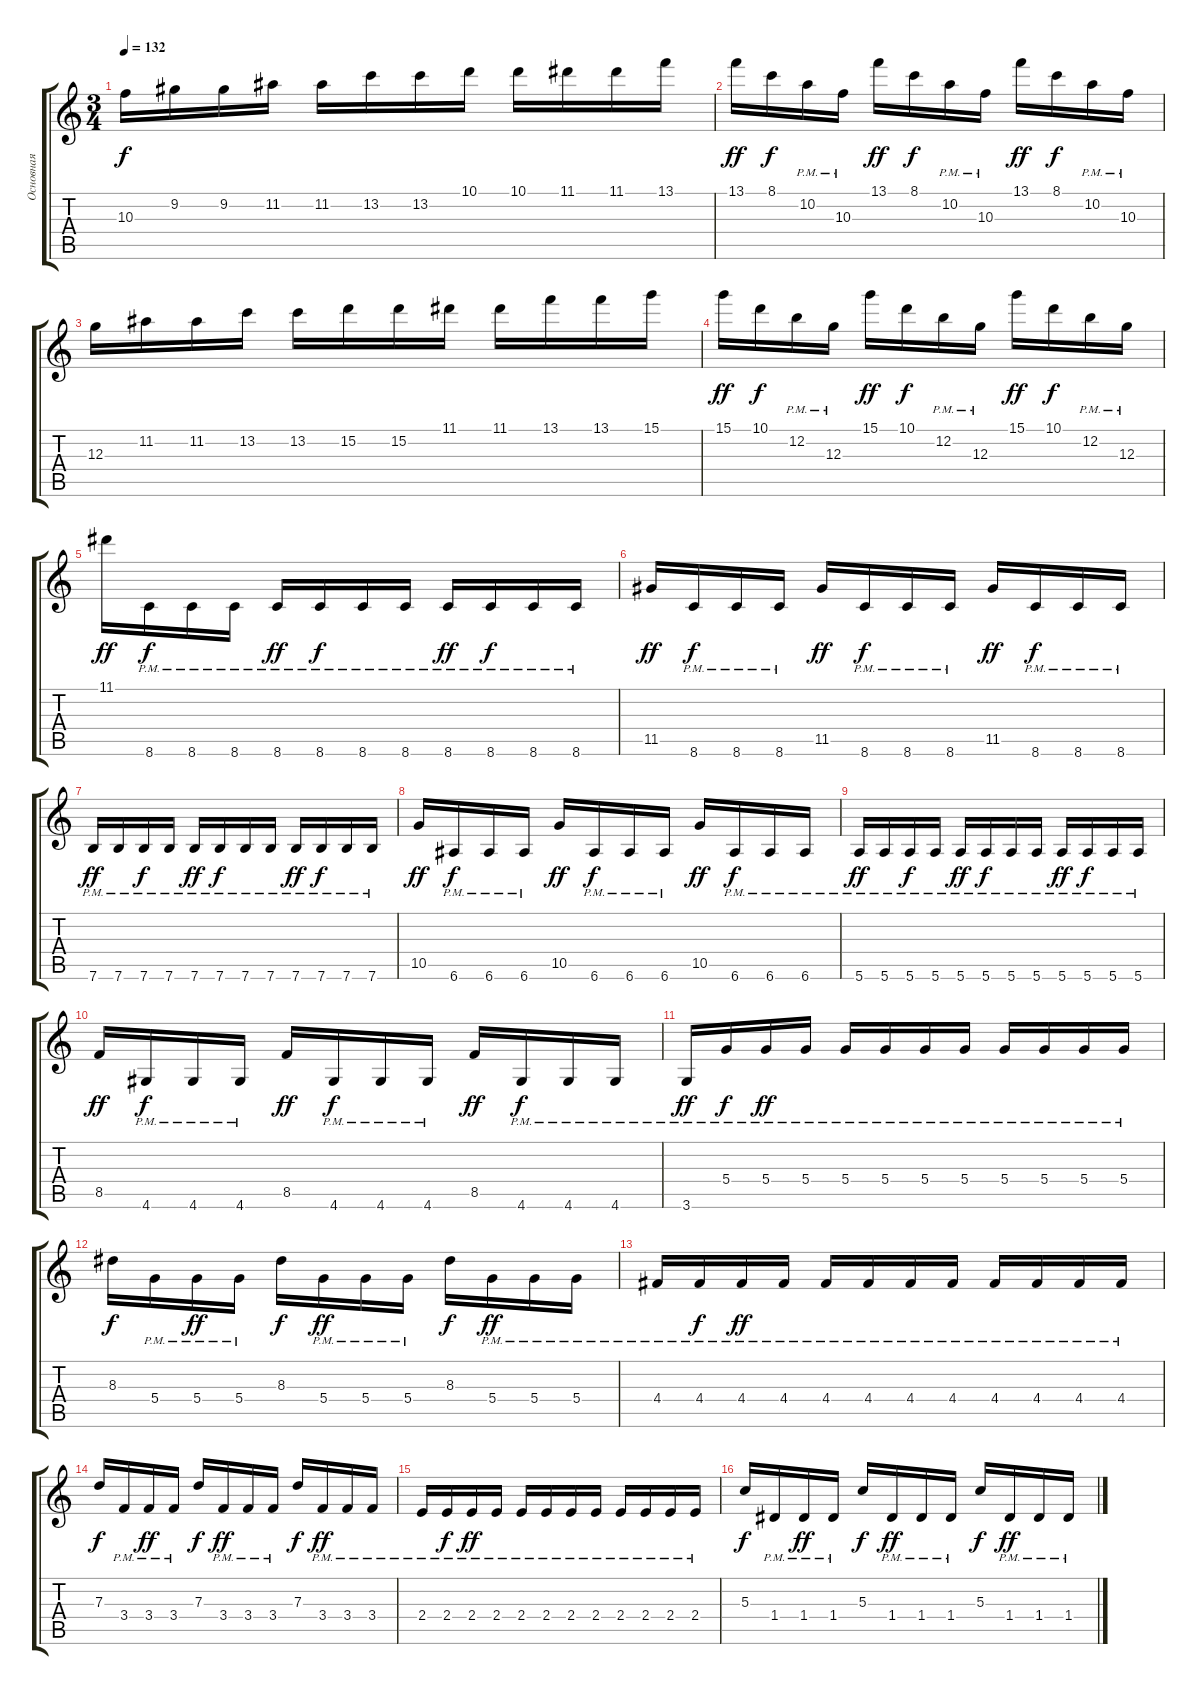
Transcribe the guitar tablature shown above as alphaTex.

\track ("Основная" "Основная") {instrument acousticguitarsteel}
\staff {score tabs}
\tuning (E4 B3 G3 D3 A2 E2) {hide}
\ts (3 4)
\tempo 132
\clef g2
\ks c
10.3.16{dy f} 9.2.16 9.2.16 11.2.16 11.2.16 13.2.16 13.2.16 10.1.16 10.1.16 11.1.16 11.1.16 13.1.16 |
13.1.16{dy ff} 8.1.16{dy f} 10.2{pm}.16 10.3{pm}.16 13.1.16{dy ff} 8.1.16{dy f} 10.2{pm}.16 10.3{pm}.16 13.1.16{dy ff} 8.1.16{dy f} 10.2{pm}.16 10.3{pm}.16 |
12.3.16 11.2.16 11.2.16 13.2.16 13.2.16 15.2.16 15.2.16 11.1.16 11.1.16 13.1.16 13.1.16 15.1.16 |
15.1.16{dy ff} 10.1.16{dy f} 12.2{pm}.16 12.3{pm}.16 15.1.16{dy ff} 10.1.16{dy f} 12.2{pm}.16 12.3{pm}.16 15.1.16{dy ff} 10.1.16{dy f} 12.2{pm}.16 12.3{pm}.16 |
11.1.16{dy ff} 8.6{pm}.16{dy f} 8.6{pm}.16 8.6{pm}.16 8.6{pm}.16{dy ff} 8.6{pm}.16{dy f} 8.6{pm}.16 8.6{pm}.16 8.6{pm}.16{dy ff} 8.6{pm}.16{dy f} 8.6{pm}.16 8.6{pm}.16 |
11.5.16{dy ff} 8.6{pm}.16{dy f} 8.6{pm}.16 8.6{pm}.16 11.5.16{dy ff} 8.6{pm}.16{dy f} 8.6{pm}.16 8.6{pm}.16 11.5.16{dy ff} 8.6{pm}.16{dy f} 8.6{pm}.16 8.6{pm}.16 |
7.6{pm}.16{dy ff} 7.6{pm}.16 7.6{pm}.16{dy f} 7.6{pm}.16 7.6{pm}.16{dy ff} 7.6{pm}.16{dy f} 7.6{pm}.16 7.6{pm}.16 7.6{pm}.16{dy ff} 7.6{pm}.16{dy f} 7.6{pm}.16 7.6{pm}.16 |
10.5.16{dy ff} 6.6{pm}.16{dy f} 6.6{pm}.16 6.6{pm}.16 10.5.16{dy ff} 6.6{pm}.16{dy f} 6.6{pm}.16 6.6{pm}.16 10.5.16{dy ff} 6.6{pm}.16{dy f} 6.6{pm}.16 6.6{pm}.16 |
5.6{pm}.16{dy ff} 5.6{pm}.16 5.6{pm}.16{dy f} 5.6{pm}.16 5.6{pm}.16{dy ff} 5.6{pm}.16{dy f} 5.6{pm}.16 5.6{pm}.16 5.6{pm}.16{dy ff} 5.6{pm}.16{dy f} 5.6{pm}.16 5.6{pm}.16 |
8.5.16{dy ff} 4.6{pm}.16{dy f} 4.6{pm}.16 4.6{pm}.16 8.5.16{dy ff} 4.6{pm}.16{dy f} 4.6{pm}.16 4.6{pm}.16 8.5.16{dy ff} 4.6{pm}.16{dy f} 4.6{pm}.16 4.6{pm}.16 |
3.6{pm}.16{dy ff} 5.4{pm}.16{dy f} 5.4{pm}.16{dy ff} 5.4{pm}.16 5.4{pm}.16 5.4{pm}.16 5.4{pm}.16 5.4{pm}.16 5.4{pm}.16 5.4{pm}.16 5.4{pm}.16 5.4{pm}.16 |
8.3.16{dy f} 5.4{pm}.16 5.4{pm}.16{dy ff} 5.4{pm}.16 8.3.16{dy f} 5.4{pm}.16{dy ff} 5.4{pm}.16 5.4{pm}.16 8.3.16{dy f} 5.4{pm}.16{dy ff} 5.4{pm}.16 5.4{pm}.16 |
4.4{pm}.16 4.4{pm}.16{dy f} 4.4{pm}.16{dy ff} 4.4{pm}.16 4.4{pm}.16 4.4{pm}.16 4.4{pm}.16 4.4{pm}.16 4.4{pm}.16 4.4{pm}.16 4.4{pm}.16 4.4{pm}.16 |
7.3.16{dy f} 3.4{pm}.16 3.4{pm}.16{dy ff} 3.4{pm}.16 7.3.16{dy f} 3.4{pm}.16{dy ff} 3.4{pm}.16 3.4{pm}.16 7.3.16{dy f} 3.4{pm}.16{dy ff} 3.4{pm}.16 3.4{pm}.16 |
2.4{pm}.16 2.4{pm}.16{dy f} 2.4{pm}.16{dy ff} 2.4{pm}.16 2.4{pm}.16 2.4{pm}.16 2.4{pm}.16 2.4{pm}.16 2.4{pm}.16 2.4{pm}.16 2.4{pm}.16 2.4{pm}.16 |
5.3.16{dy f} 1.4{pm}.16 1.4{pm}.16{dy ff} 1.4{pm}.16 5.3.16{dy f} 1.4{pm}.16{dy ff} 1.4{pm}.16 1.4{pm}.16 5.3.16{dy f} 1.4{pm}.16{dy ff} 1.4{pm}.16 1.4{pm}.16
